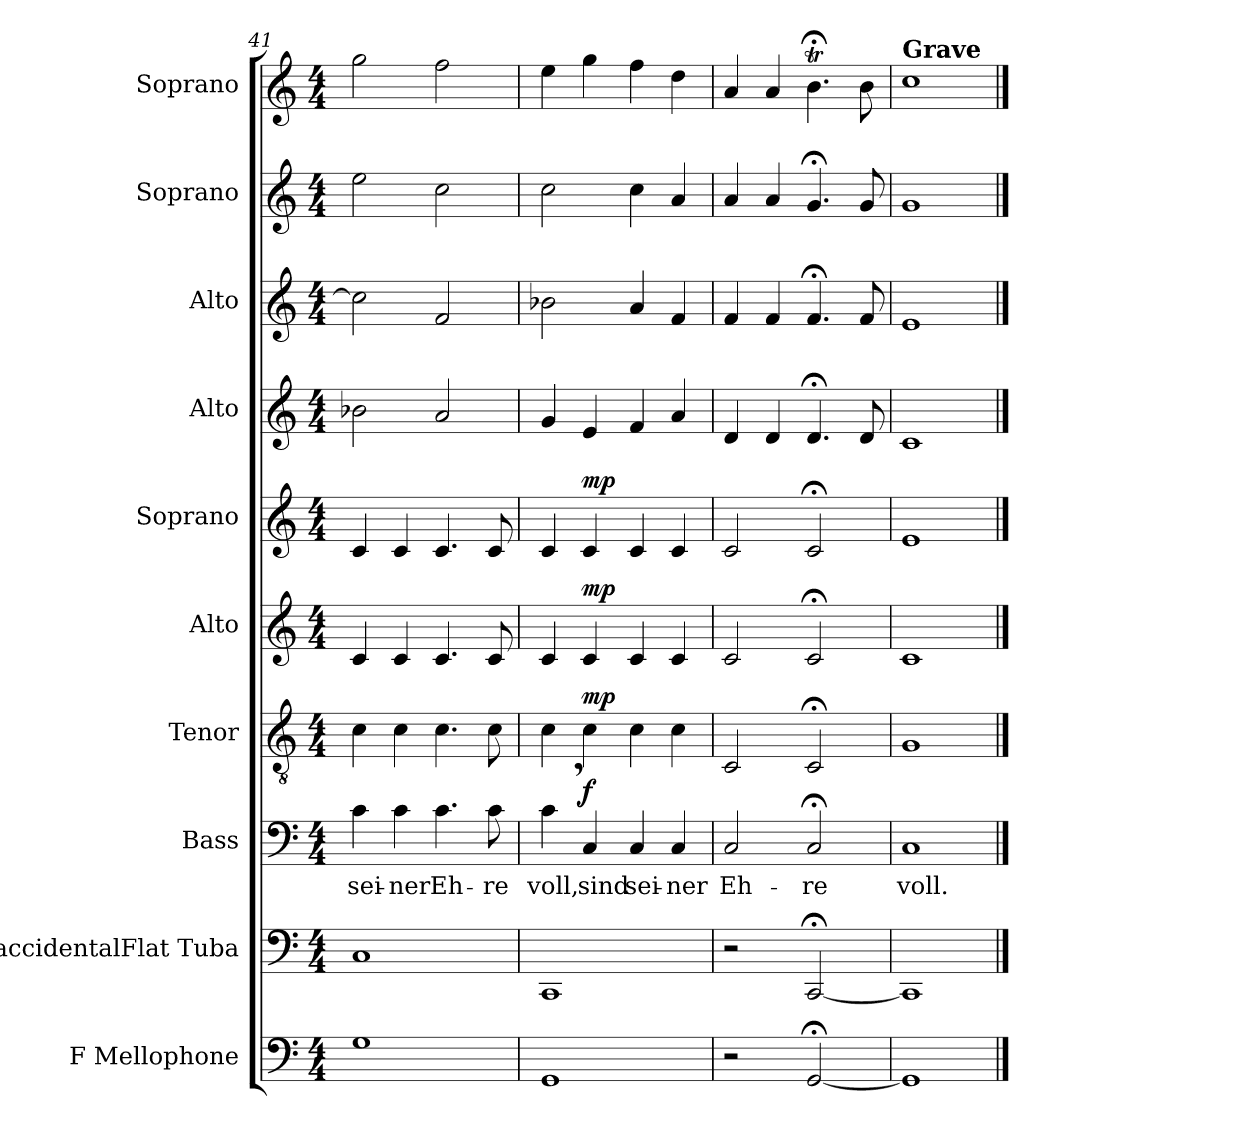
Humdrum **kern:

**kern	**kern	**kern	**text	**dynam	**kern	**dynam	**kern	**dynam	**kern	**dynam	**kern	**kern	**kern	**kern
*part10	*part9	*part8	*part8	*part8	*part7	*part7	*part6	*part6	*part5	*part5	*part4	*part3	*part2	*part1
*staff10	*staff9	*staff8	*staff8	*staff8	*staff7	*staff7	*staff6	*staff6	*staff5	*staff5	*staff4	*staff3	*staff2	*staff1
*I"F Mellophone	*I"BaccidentalFlat Tuba	*I"Bass	*	*	*I"Tenor	*	*I"Alto	*	*I"Soprano	*	*I"Alto	*I"Alto	*I"Soprano	*I"Soprano
*I'F Mph.	*I'BaccidentalFlat Tu.	*I'B.	*	*	*I'T.	*	*I'A.	*	*I'S.	*	*I'A.	*I'A.	*I'S.	*I'S.
*clefF4	*clefF4	*clefF4	*	*	*clefGv2	*	*clefG2	*	*clefG2	*	*clefG2	*clefG2	*clefG2	*clefG2
*ITrd4c7	*	*	*	*	*	*	*	*	*	*	*	*	*	*
*k[b-]	*k[]	*k[]	*	*	*k[]	*	*k[]	*	*k[]	*	*k[]	*k[]	*k[]	*k[]
*M4/4	*M4/4	*M4/4	*	*	*M4/4	*	*M4/4	*	*M4/4	*	*M4/4	*M4/4	*M4/4	*M4/4
=41	=41	=41	=41	=41	=41	=41	=41	=41	=41	=41	=41	=41	=41	=41
1C	1C	4c\	sei-	.	4c\	.	4c/	.	4c/	.	2b-X\	2cc\]	2ee\	2gg\
.	.	4c\	-ner	.	4c\	.	4c/	.	4c/	.	.	.	.	.
.	.	4.c\	Eh-	.	4.c\	.	4.c/	.	4.c/	.	2a/	2f/	2cc\	2ff\
.	.	8c\	-re	.	8c\	.	8c/	.	8c/	.	.	.	.	.
=42	=42	=42	=42	=42	=42	=42	=42	=42	=42	=42	=42	=42	=42	=42
1CC	1CC	4c,\	voll,	.	4c\	.	4c/	.	4c/	.	4g/	2b-X\	2cc\	4ee\
!	!	!	!	!LO:DY:a	!	!LO:DY:a	!	!LO:DY:a	!	!LO:DY:a	!	!	!	!
.	.	4C/	sind	f	4c\	mp	4c/	mp	4c/	mp	4e/	.	.	4gg\
.	.	4C/	sei-	.	4c\	.	4c/	.	4c/	.	4f/	4a/	4cc\	4ff\
.	.	4C/	-ner	.	4c\	.	4c/	.	4c/	.	4a/	4f/	4a/	4dd\
=43	=43	=43	=43	=43	=43	=43	=43	=43	=43	=43	=43	=43	=43	=43
2r	2r	2C/	Eh-	.	2C/	.	2c/	.	2c/	.	4d/	4f/	4a/	4a/
.	.	.	.	.	.	.	.	.	.	.	4d/	4f/	4a/	4a/
[2CC;</	[2CC;</	2C;</	-re	.	2C;</	.	2c;</	.	2c;</	.	4.d;</	4.f;</	4.g;</	4.b;<t\
.	.	.	.	.	.	.	.	.	.	.	8d/	8f/	8g/	8b\
=44	=44	=44	=44	=44	=44	=44	=44	=44	=44	=44	=44	=44	=44	=44
!	!	!	!	!	!	!	!	!	!	!	!	!	!	!LO:TX:a:B:t=Grave
1CC]	1CC]	1C	voll.	.	1G	.	1c	.	1e	.	1c	1e	1g	1cc
==	==	==	==	==	==	==	==	==	==	==	==	==	==	==
*-	*-	*-	*-	*-	*-	*-	*-	*-	*-	*-	*-	*-	*-	*-
